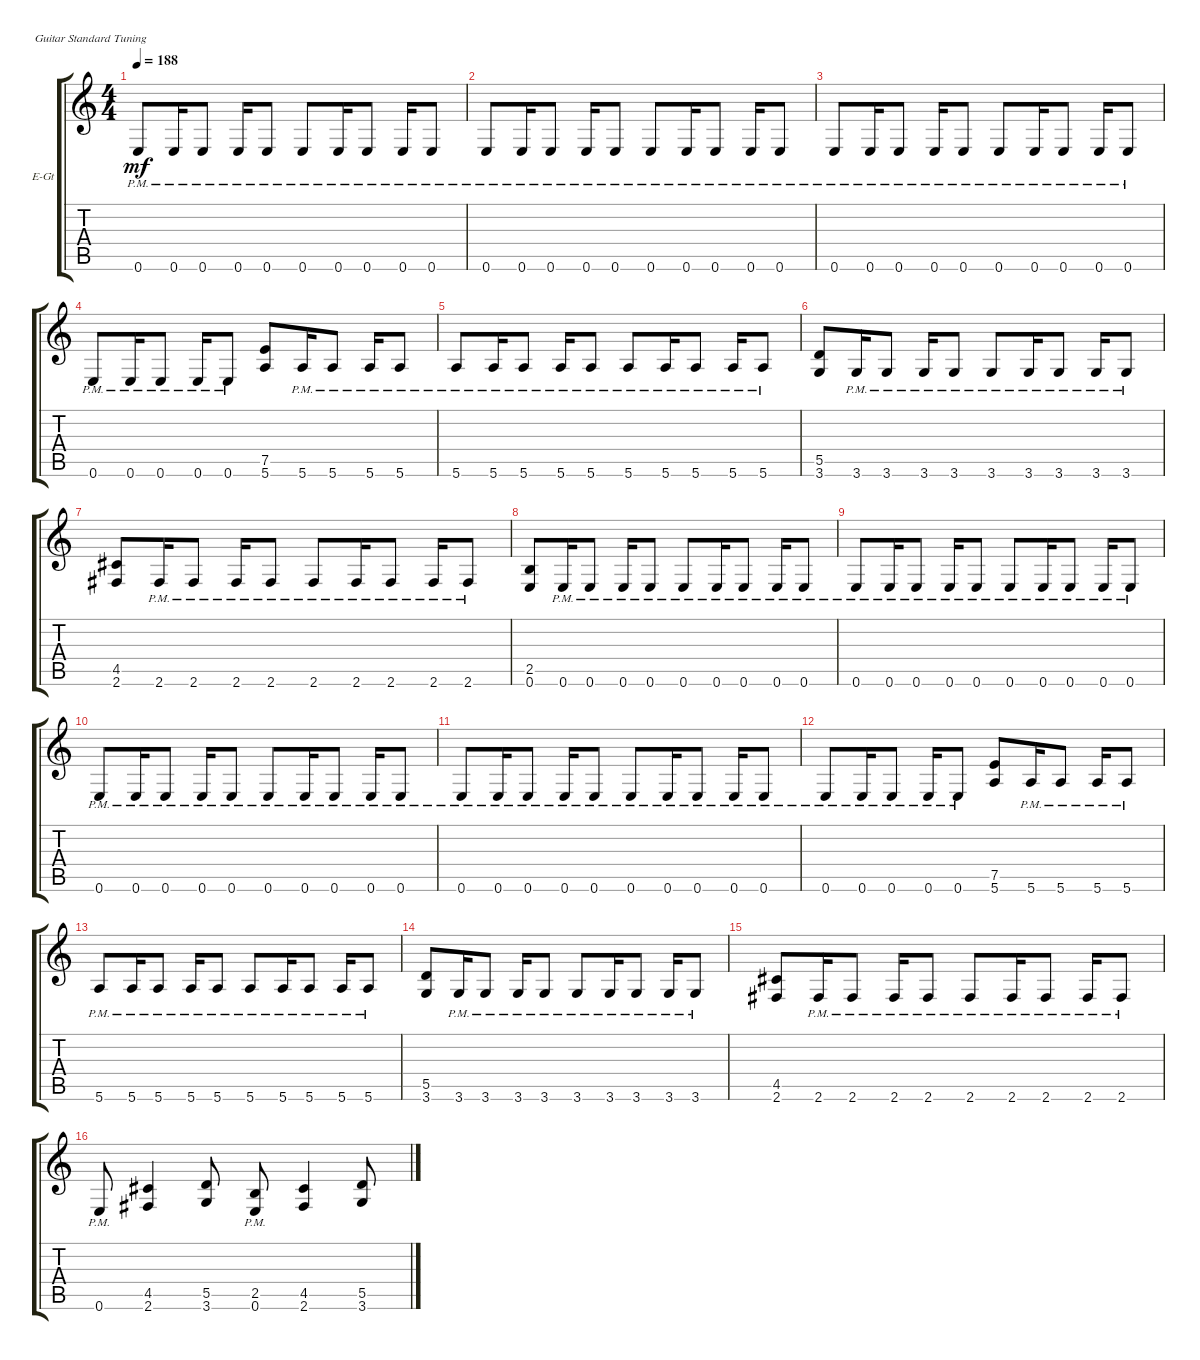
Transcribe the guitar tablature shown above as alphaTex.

\bracketExtendMode groupsimilarinstruments
\firstSystemTrackNameOrientation horizontal
\otherSystemsTrackNameOrientation horizontal
\track ("Gtr Dist 1" "E-Gt") {instrument overdrivenguitar}
\staff {score tabs}
\tuning (E4 B3 G3 D3 A2 E2)
\ts (4 4)
\tempo 188
\clef g2
\ks c
0.6{pm}.8{dy mf} 0.6{pm}.16 0.6{pm}.8 0.6{pm}.16 0.6{pm}.8 0.6{pm}.8 0.6{pm}.16 0.6{pm}.8 0.6{pm}.16 0.6{pm}.8 |
0.6{pm}.8 0.6{pm}.16 0.6{pm}.8 0.6{pm}.16 0.6{pm}.8 0.6{pm}.8 0.6{pm}.16 0.6{pm}.8 0.6{pm}.16 0.6{pm}.8 |
0.6{pm}.8 0.6{pm}.16 0.6{pm}.8 0.6{pm}.16 0.6{pm}.8 0.6{pm}.8 0.6{pm}.16 0.6{pm}.8 0.6{pm}.16 0.6{pm}.8 |
0.6{pm}.8 0.6{pm}.16 0.6{pm}.8 0.6{pm}.16 0.6{pm}.8 (7.5 5.6).8 5.6{pm}.16 5.6{pm}.8 5.6{pm}.16 5.6{pm}.8 |
5.6{pm}.8 5.6{pm}.16 5.6{pm}.8 5.6{pm}.16 5.6{pm}.8 5.6{pm}.8 5.6{pm}.16 5.6{pm}.8 5.6{pm}.16 5.6{pm}.8 |
(5.5 3.6).8 3.6{pm}.16 3.6{pm}.8 3.6{pm}.16 3.6{pm}.8 3.6{pm}.8 3.6{pm}.16 3.6{pm}.8 3.6{pm}.16 3.6{pm}.8 |
(4.5 2.6).8 2.6{pm}.16 2.6{pm}.8 2.6{pm}.16 2.6{pm}.8 2.6{pm}.8 2.6{pm}.16 2.6{pm}.8 2.6{pm}.16 2.6{pm}.8 |
(2.5 0.6).8 0.6{pm}.16 0.6{pm}.8 0.6{pm}.16 0.6{pm}.8 0.6{pm}.8 0.6{pm}.16 0.6{pm}.8 0.6{pm}.16 0.6{pm}.8 |
0.6{pm}.8 0.6{pm}.16 0.6{pm}.8 0.6{pm}.16 0.6{pm}.8 0.6{pm}.8 0.6{pm}.16 0.6{pm}.8 0.6{pm}.16 0.6{pm}.8 |
0.6{pm}.8 0.6{pm}.16 0.6{pm}.8 0.6{pm}.16 0.6{pm}.8 0.6{pm}.8 0.6{pm}.16 0.6{pm}.8 0.6{pm}.16 0.6{pm}.8 |
0.6{pm}.8 0.6{pm}.16 0.6{pm}.8 0.6{pm}.16 0.6{pm}.8 0.6{pm}.8 0.6{pm}.16 0.6{pm}.8 0.6{pm}.16 0.6{pm}.8 |
0.6{pm}.8 0.6{pm}.16 0.6{pm}.8 0.6{pm}.16 0.6{pm}.8 (7.5 5.6).8 5.6{pm}.16 5.6{pm}.8 5.6{pm}.16 5.6{pm}.8 |
5.6{pm}.8 5.6{pm}.16 5.6{pm}.8 5.6{pm}.16 5.6{pm}.8 5.6{pm}.8 5.6{pm}.16 5.6{pm}.8 5.6{pm}.16 5.6{pm}.8 |
(5.5 3.6).8 3.6{pm}.16 3.6{pm}.8 3.6{pm}.16 3.6{pm}.8 3.6{pm}.8 3.6{pm}.16 3.6{pm}.8 3.6{pm}.16 3.6{pm}.8 |
(4.5 2.6).8 2.6{pm}.16 2.6{pm}.8 2.6{pm}.16 2.6{pm}.8 2.6{pm}.8 2.6{pm}.16 2.6{pm}.8 2.6{pm}.16 2.6{pm}.8 |
0.6{pm}.8 (4.5 2.6).4 (5.5 3.6).8 (2.5{pm} 0.6{pm}).8 (4.5 2.6).4 (5.5 3.6).8
